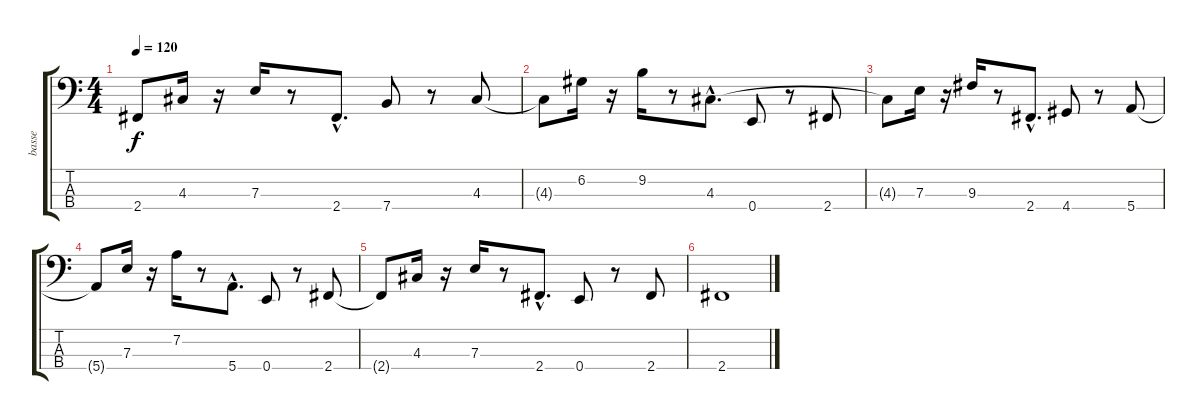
\track ("basse" "basse") {instrument acousticguitarnylon}
\staff {score tabs}
\tuning (G2 D2 A1 E1) {hide}
\ts (4 4)
\tempo 120
\clef f4
\ks c
2.4{t}.8{dy f} 4.3.16 r.16 7.3.16 r.8 2.4{hac}.8{d} 7.4.8 r.8 4.3.8 |
4.3{t}.8 6.2.16 r.16 9.2.16 r.8 4.3{hac}.8{d} 0.4.8 r.8 2.4.8 |
4.3{t}.8 7.3.16 r.16 9.3.16 r.8 2.4{hac}.8{d} 4.4.8 r.8 5.4.8 |
5.4{t}.8 7.3.16 r.16 7.2.16 r.8 5.4{hac}.8{d} 0.4.8 r.8 2.4.8 |
2.4{t}.8 4.3.16 r.16 7.3.16 r.8 2.4{hac}.8{d} 0.4.8 r.8 2.4.8 |
2.4.1
